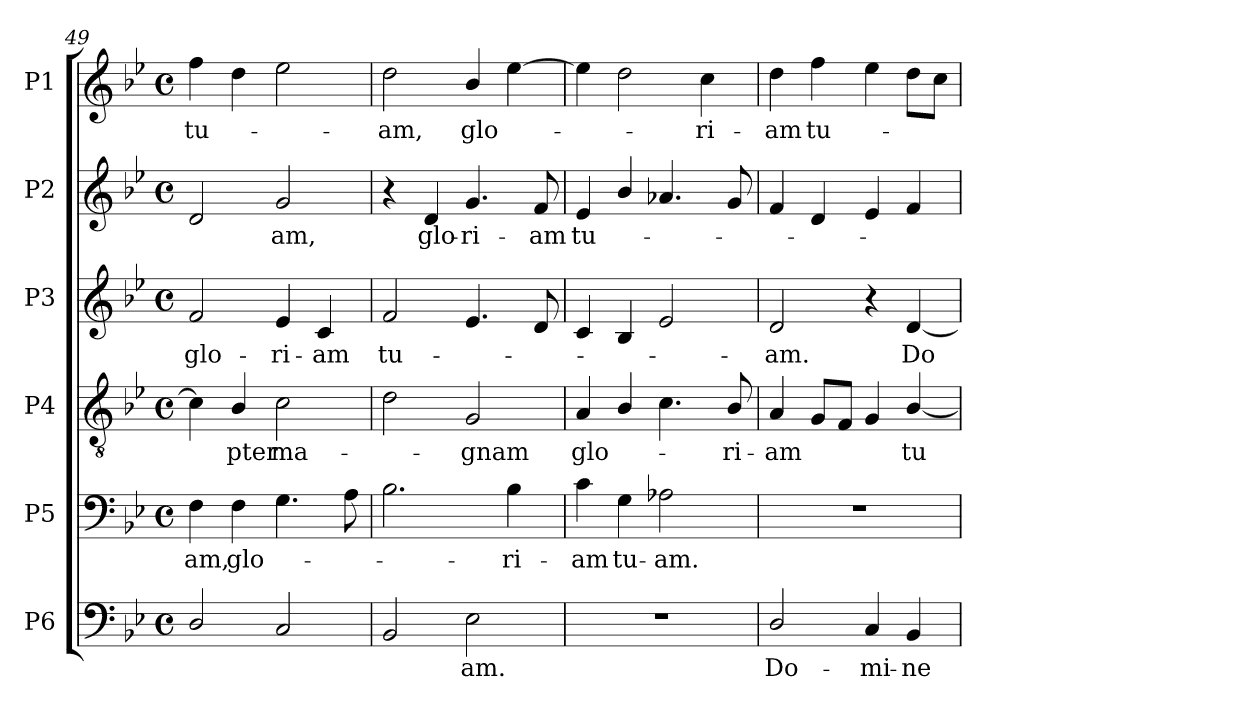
**kern	**text	**kern	**text	**kern	**text	**kern	**text	**kern	**text	**kern	**text
*part6	*part6	*part5	*part5	*part4	*part4	*part3	*part3	*part2	*part2	*part1	*part1
*staff6	*staff6	*staff5	*staff5	*staff4	*staff4	*staff3	*staff3	*staff2	*staff2	*staff1	*staff1
*I"P6	*	*I"P5	*	*I"P4	*	*I"P3	*	*I"P2	*	*I"P1	*
*clefF4	*	*clefF4	*	*clefGv2	*	*clefG2	*	*clefG2	*	*clefG2	*
*	*	*	*	*ITrd7c12	*	*	*	*	*	*	*
*k[b-e-]	*	*k[b-e-]	*	*k[b-e-]	*	*k[b-e-]	*	*k[b-e-]	*	*k[b-e-]	*
*B-:	*	*B-:	*	*B-:	*	*B-:	*	*B-:	*	*B-:	*
*M4/4	*	*M4/4	*	*M4/4	*	*M4/4	*	*M4/4	*	*M4/4	*
*met(c)	*	*met(c)	*	*met(c)	*	*met(c)	*	*met(c)	*	*met(c)	*
=49	=49	=49	=49	=49	=49	=49	=49	=49	=49	=49	=49
!	!	!	!LO:LY:b:color=#000000	!	!	!	!	!	!	!	!
!	!	!	!	!	!	!	!LO:LY:b:color=#000000	!	!	!	!
!	!	!	!	!	!	!	!	!	!	!	!LO:LY:b:color=#000000
2Di/	.	4Fi\	-am,	4Ci\]	.	2fi/	glo-	2di/	.	4ffi\	tu-
!	!	!	!LO:LY:b:color=#000000	!	!	!	!	!	!	!	!
!	!	!	!	!	!LO:LY:b:color=#000000	!	!	!	!	!	!
.	.	4Fi\	glo-	4BB-i/	-pter	.	.	.	.	4ddi\	.
!	!	!	!	!	!LO:LY:b:color=#000000	!	!	!	!	!	!
!	!	!	!	!	!	!	!LO:LY:b:color=#000000	!	!	!	!
!	!	!	!	!	!	!	!	!	!LO:LY:b:color=#000000	!	!
2Ci/	.	4.Gi\	.	2Ci\	ma-	4e-i/	-ri-	2gi/	-am,	2ee-i\	.
!	!	!	!	!	!	!	!LO:LY:b:color=#000000	!	!	!	!
.	.	.	.	.	.	4ci/	-am	.	.	.	.
.	.	8Ai\	.	.	.	.	.	.	.	.	.
=50	=50	=50	=50	=50	=50	=50	=50	=50	=50	=50	=50
!	!	!	!	!	!	!	!LO:LY:b:color=#000000	!	!	!	!
!	!	!	!	!	!	!	!	!	!	!	!LO:LY:b:color=#000000
2BB-i/	.	2.B-i\	.	2Di\	.	2fi/	tu-	4r	.	2ddi\	-am,
!	!	!	!	!	!	!	!	!	!LO:LY:b:color=#000000	!	!
.	.	.	.	.	.	.	.	4di/	glo-	.	.
!	!LO:LY:b:color=#000000	!	!	!	!	!	!	!	!	!	!
!	!	!	!	!	!LO:LY:b:color=#000000	!	!	!	!	!	!
!	!	!	!	!	!	!	!	!	!LO:LY:b:color=#000000	!	!
!	!	!	!	!	!	!	!	!	!	!	!LO:LY:b:color=#000000
2E-i\	-am.	.	.	2GGi/	-gnam	4.e-i/	.	4.gi/	-ri-	4b-i/	glo-
!	!	!	!LO:LY:b:color=#000000	!	!	!	!	!	!	!	!
.	.	4B-i\	-ri-	.	.	.	.	.	.	[4ee-i\	.
!	!	!	!	!	!	!	!	!	!LO:LY:b:color=#000000	!	!
.	.	.	.	.	.	8di/	.	8fi/	-am	.	.
=51	=51	=51	=51	=51	=51	=51	=51	=51	=51	=51	=51
!	!	!	!LO:LY:b:color=#000000	!	!	!	!	!	!	!	!
!	!	!	!	!	!LO:LY:b:color=#000000	!	!	!	!	!	!
!	!	!	!	!	!	!	!	!	!LO:LY:b:color=#000000	!	!
1r	.	4ci\	-am	4AAi/	glo-	4ci/	.	4e-i/	tu-	4ee-i\]	.
!	!	!	!LO:LY:b:color=#000000	!	!	!	!	!	!	!	!
.	.	4Gi\	tu-	4BB-i/	.	4B-i/	.	4b-i/	.	2ddi\	.
!	!	!	!LO:LY:b:color=#000000	!	!	!	!	!	!	!	!
.	.	2A-Xi\	-am.	4.Ci\	.	2e-i/	.	4.a-Xi/	.	.	.
!	!	!	!	!	!	!	!	!	!	!	!LO:LY:b:color=#000000
.	.	.	.	.	.	.	.	.	.	4cci\	-ri-
!	!	!	!	!	!LO:LY:b:color=#000000	!	!	!	!	!	!
.	.	.	.	8BB-i/	-ri-	.	.	8gi/	.	.	.
=52	=52	=52	=52	=52	=52	=52	=52	=52	=52	=52	=52
!	!LO:LY:b:color=#000000	!	!	!	!	!	!	!	!	!	!
!	!	!	!	!	!LO:LY:b:color=#000000	!	!	!	!	!	!
!	!	!	!	!	!	!	!LO:LY:b:color=#000000	!	!	!	!
!	!	!	!	!	!	!	!	!	!	!	!LO:LY:b:color=#000000
2Di/	Do-	1r	.	4AAi/	-am	2di/	-am.	4fi/	.	4ddi\	-am
!	!	!	!	!	!	!	!	!	!	!	!LO:LY:b:color=#000000
.	.	.	.	8GGi/L	.	.	.	4di/	.	4ffi\	tu-
.	.	.	.	8FFi/J	.	.	.	.	.	.	.
!	!LO:LY:b:color=#000000	!	!	!	!	!	!	!	!	!	!
4Ci/	-mi-	.	.	4GGi/	.	4r	.	4e-i/	.	4ee-i\	.
!	!LO:LY:b:color=#000000	!	!	!	!	!	!	!	!	!	!
!	!	!	!	!	!LO:LY:b:color=#000000	!	!	!	!	!	!
!	!	!	!	!	!	!	!LO:LY:b:color=#000000	!	!	!	!
4BB-i/	-ne	.	.	[4BB-i/	tu-	[4di/	Do-	4fi/	.	8ddi\L	.
.	.	.	.	.	.	.	.	.	.	8cci\J	.
=	=	=	=	=	=	=	=	=	=	=	=
*-	*-	*-	*-	*-	*-	*-	*-	*-	*-	*-	*-
